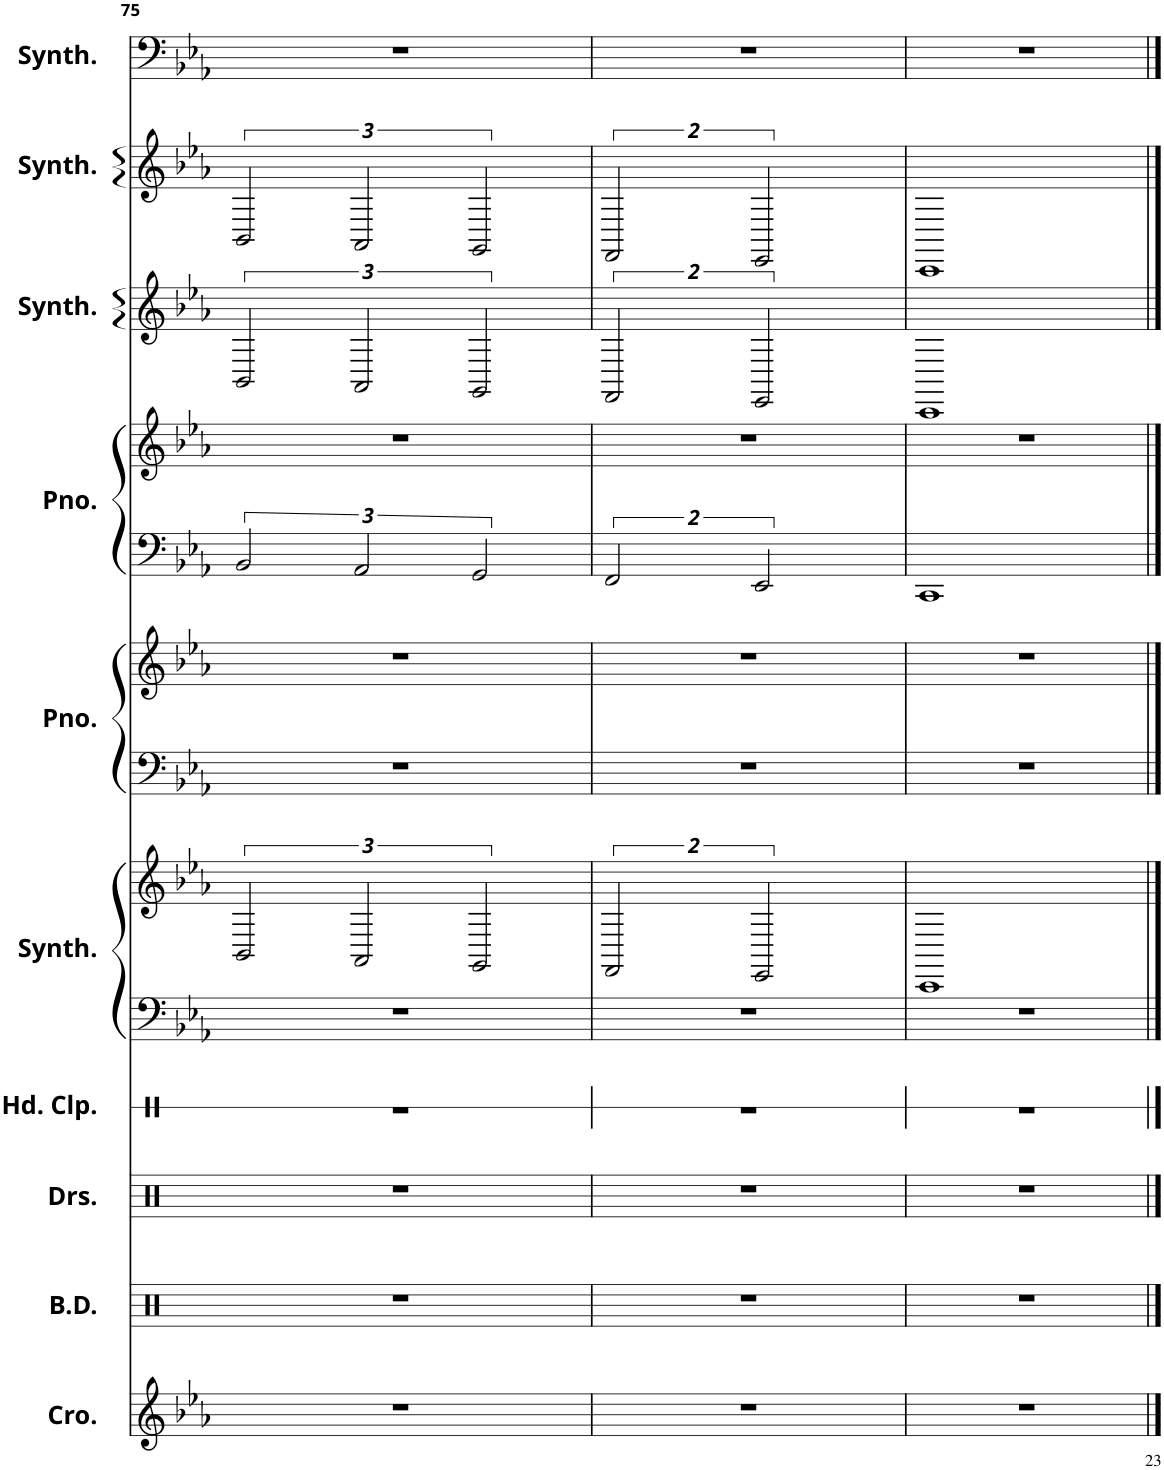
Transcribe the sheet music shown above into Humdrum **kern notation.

**kern	**kern	**kern	**kern	**kern	**kern	**kern	**kern	**kern	**kern	**kern	**kern	**kern
*part10	*part9	*part8	*part7	*part6	*part6	*part5	*part5	*part4	*part4	*part3	*part2	*part1
*staff13	*staff12	*staff11	*staff10	*staff9	*staff8	*staff7	*staff6	*staff5	*staff4	*staff3	*staff2	*staff1
*I"REVERSE CYMBAL	*I"BASS DRUMS	*I"Percussion	*I"CLAP	*I"LEAD BASS SYNTH	*	*I"MELODY PIANO	*	*I"ACCOMPANIMENT PIANO	*	*I"SQUARE SYNTH	*I"SINE SYNTH	*I"SAW SYNTH
*	*I'B.D.	*	*	*I'Synth.	*	*I'Pno.	*	*I'Pno.	*	*I'Synth.	*I'Synth.	*I'Synth.
!!LO:PB:g=z
*clefG2	*clefX	*clefX	*clefX	*clefF4	*clefG2	*clefF4	*clefG2	*clefF4	*clefG2	*clefG2	*clefG2	*clefF4
*Trd-14c-24	*	*	*	*	*	*	*	*	*	*	*	*
*k[b-e-a-]	*k[]	*k[]	*k[]	*k[b-e-a-]	*k[b-e-a-]	*k[b-e-a-]	*k[b-e-a-]	*k[b-e-a-]	*k[b-e-a-]	*k[b-e-a-]	*k[b-e-a-]	*k[b-e-a-]
*M4/4	*M4/4	*M4/4	*M4/4	*M4/4	*M4/4	*M4/4	*M4/4	*M4/4	*M4/4	*M4/4	*M4/4	*M4/4
=75	=75	=75	=75	=75	=75	=75	=75	=75	=75	=75	=75	=75
1r	1r	1r	1r	1r	3BB-/	1r	1r	3BB-/	1r	3BB-/	3BB-/	1r
.	.	.	.	.	3AA-/	.	.	3AA-/	.	3AA-/	3AA-/	.
.	.	.	.	.	3GG/	.	.	3GG/	.	3GG/	3GG/	.
=76	=76	=76	=76	=76	=76	=76	=76	=76	=76	=76	=76	=76
1r	1r	1r	1r	1r	2FF/	1r	1r	2FF/	1r	2FF/	2FF/	1r
.	.	.	.	.	2EE-/	.	.	2EE-/	.	2EE-/	2EE-/	.
=77	=77	=77	=77	=77	=77	=77	=77	=77	=77	=77	=77	=77
1r	1r	1r	1r	1r	1CC	1r	1r	1CC	1r	1CC	1CC	1r
==	==	==	==	==	==	==	==	==	==	==	==	==
*-	*-	*-	*-	*-	*-	*-	*-	*-	*-	*-	*-	*-
